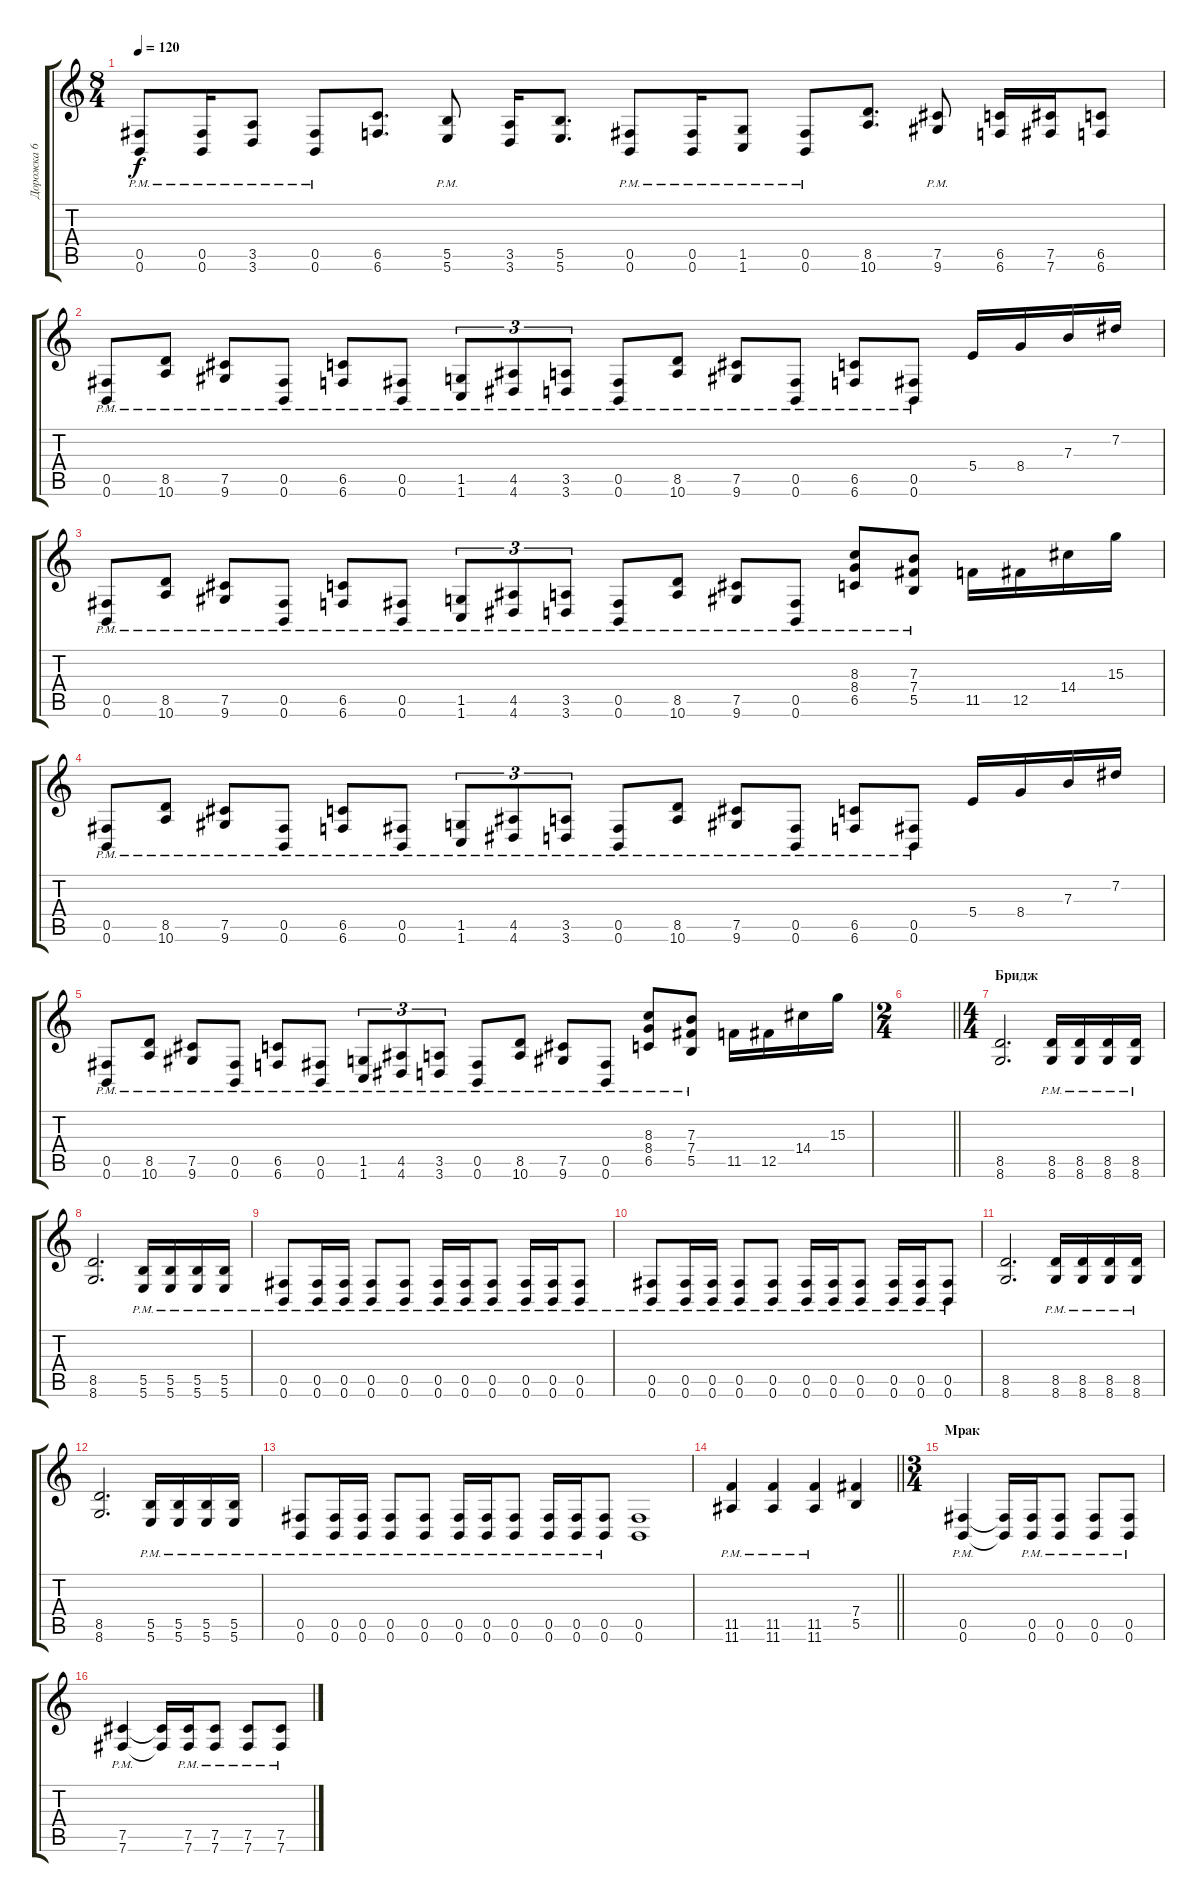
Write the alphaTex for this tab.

\track ("Дорожка 6" "Дорожка 6") {instrument distortionguitar}
\staff {score tabs}
\tuning (Db4 Ab3 E3 B2 Gb2 B1) {hide}
\ts (8 4)
\tempo 120
\clef g2
\ks c
(0.5{pm} 0.6{pm}).8{dy f} (0.5{pm} 0.6{pm}).16 (3.5{pm} 3.6{pm}).8 (0.5{pm} 0.6{pm}).8 (6.5 6.6).8{d} (5.5{pm} 5.6{pm}).8 (3.5 3.6).16 (5.5 5.6).8{d} (0.5{pm} 0.6{pm}).8 (0.5{pm} 0.6{pm}).16 (1.5{pm} 1.6{pm}).8 (0.5{pm} 0.6{pm}).8 (8.5 10.6).8{d} (7.5{pm} 9.6{pm}).8 (6.5 6.6).16 (7.5 7.6).16 (6.5 6.6).8 |
(0.5{pm} 0.6{pm}).8 (8.5{pm} 10.6{pm}).8 (7.5{pm} 9.6{pm}).8 (0.5{pm} 0.6{pm}).8 (6.5{pm} 6.6{pm}).8 (0.5{pm} 0.6{pm}).8 (1.5{pm} 1.6{pm}).8{tu (3 2)} (4.5{pm} 4.6{pm}).8{tu (3 2)} (3.5{pm} 3.6{pm}).8{tu (3 2)} (0.5{pm} 0.6{pm}).8 (8.5{pm} 10.6{pm}).8 (7.5{pm} 9.6{pm}).8 (0.5{pm} 0.6{pm}).8 (6.5{pm} 6.6{pm}).8 (0.5{pm} 0.6{pm}).8 5.4.16 8.4.16 7.3.16 7.2.16 |
(0.5{pm} 0.6{pm}).8 (8.5{pm} 10.6{pm}).8 (7.5{pm} 9.6{pm}).8 (0.5{pm} 0.6{pm}).8 (6.5{pm} 6.6{pm}).8 (0.5{pm} 0.6{pm}).8 (1.5{pm} 1.6{pm}).8{tu (3 2)} (4.5{pm} 4.6{pm}).8{tu (3 2)} (3.5{pm} 3.6{pm}).8{tu (3 2)} (0.5{pm} 0.6{pm}).8 (8.5{pm} 10.6{pm}).8 (7.5{pm} 9.6{pm}).8 (0.5{pm} 0.6{pm}).8 (8.3 8.4 6.5{pm}).8 (7.3 7.4 5.5{pm}).8 11.5.16 12.5.16 14.4.16 15.3.16 |
(0.5{pm} 0.6{pm}).8 (8.5{pm} 10.6{pm}).8 (7.5{pm} 9.6{pm}).8 (0.5{pm} 0.6{pm}).8 (6.5{pm} 6.6{pm}).8 (0.5{pm} 0.6{pm}).8 (1.5{pm} 1.6{pm}).8{tu (3 2)} (4.5{pm} 4.6{pm}).8{tu (3 2)} (3.5{pm} 3.6{pm}).8{tu (3 2)} (0.5{pm} 0.6{pm}).8 (8.5{pm} 10.6{pm}).8 (7.5{pm} 9.6{pm}).8 (0.5{pm} 0.6{pm}).8 (6.5{pm} 6.6{pm}).8 (0.5{pm} 0.6{pm}).8 5.4.16 8.4.16 7.3.16 7.2.16 |
(0.5{pm} 0.6{pm}).8 (8.5{pm} 10.6{pm}).8 (7.5{pm} 9.6{pm}).8 (0.5{pm} 0.6{pm}).8 (6.5{pm} 6.6{pm}).8 (0.5{pm} 0.6{pm}).8 (1.5{pm} 1.6{pm}).8{tu (3 2)} (4.5{pm} 4.6{pm}).8{tu (3 2)} (3.5{pm} 3.6{pm}).8{tu (3 2)} (0.5{pm} 0.6{pm}).8 (8.5{pm} 10.6{pm}).8 (7.5{pm} 9.6{pm}).8 (0.5{pm} 0.6{pm}).8 (8.3 8.4 6.5{pm}).8 (7.3 7.4 5.5{pm}).8 11.5.16 12.5.16 14.4.16 15.3.16 |
\ts (2 4)
\barLineRight lightlight
|
\ts (4 4)
\section ("" "Бридж")
(8.5 8.6).2{d} (8.5{pm} 8.6{pm}).16 (8.5{pm} 8.6{pm}).16 (8.5{pm} 8.6{pm}).16 (8.5{pm} 8.6{pm}).16 |
(8.5 8.6).2{d} (5.5{pm} 5.6{pm}).16 (5.5{pm} 5.6{pm}).16 (5.5{pm} 5.6{pm}).16 (5.5{pm} 5.6{pm}).16 |
(0.5{pm} 0.6{pm}).8 (0.5{pm} 0.6{pm}).16 (0.5{pm} 0.6{pm}).16 (0.5{pm} 0.6{pm}).8 (0.5{pm} 0.6{pm}).8 (0.5{pm} 0.6{pm}).16 (0.5{pm} 0.6{pm}).16 (0.5{pm} 0.6{pm}).8 (0.5{pm} 0.6{pm}).16 (0.5{pm} 0.6{pm}).16 (0.5{pm} 0.6{pm}).8 |
(0.5{pm} 0.6{pm}).8 (0.5{pm} 0.6{pm}).16 (0.5{pm} 0.6{pm}).16 (0.5{pm} 0.6{pm}).8 (0.5{pm} 0.6{pm}).8 (0.5{pm} 0.6{pm}).16 (0.5{pm} 0.6{pm}).16 (0.5{pm} 0.6{pm}).8 (0.5{pm} 0.6{pm}).16 (0.5{pm} 0.6{pm}).16 (0.5{pm} 0.6{pm}).8 |
(8.5 8.6).2{d} (8.5{pm} 8.6{pm}).16 (8.5{pm} 8.6{pm}).16 (8.5{pm} 8.6{pm}).16 (8.5{pm} 8.6{pm}).16 |
(8.5 8.6).2{d} (5.5{pm} 5.6{pm}).16 (5.5{pm} 5.6{pm}).16 (5.5{pm} 5.6{pm}).16 (5.5{pm} 5.6{pm}).16 |
(0.5{pm} 0.6{pm}).8 (0.5{pm} 0.6{pm}).16 (0.5{pm} 0.6{pm}).16 (0.5{pm} 0.6{pm}).8 (0.5{pm} 0.6{pm}).8 (0.5{pm} 0.6{pm}).16 (0.5{pm} 0.6{pm}).16 (0.5{pm} 0.6{pm}).8 (0.5{pm} 0.6{pm}).16 (0.5{pm} 0.6{pm}).16 (0.5{pm} 0.6{pm}).8 (0.5 0.6).1 |
\barLineRight lightlight
(11.5{pm} 11.6{pm}).4 (11.5{pm} 11.6{pm}).4 (11.5{pm} 11.6{pm}).4 (7.4 5.5).4 |
\ts (3 4)
\section ("" "Мрак")
(0.5{pm} 0.6{pm}).4 (0.5{t} 0.6{t}).16 (0.5{pm} 0.6{pm}).16 (0.5{pm} 0.6{pm}).8 (0.5{pm} 0.6{pm}).8 (0.5{pm} 0.6{pm}).8 |
(7.5{pm} 7.6{pm}).4 (7.5{t} 7.6{t}).16 (7.5{pm} 7.6{pm}).16 (7.5{pm} 7.6{pm}).8 (7.5{pm} 7.6{pm}).8 (7.5{pm} 7.6{pm}).8
